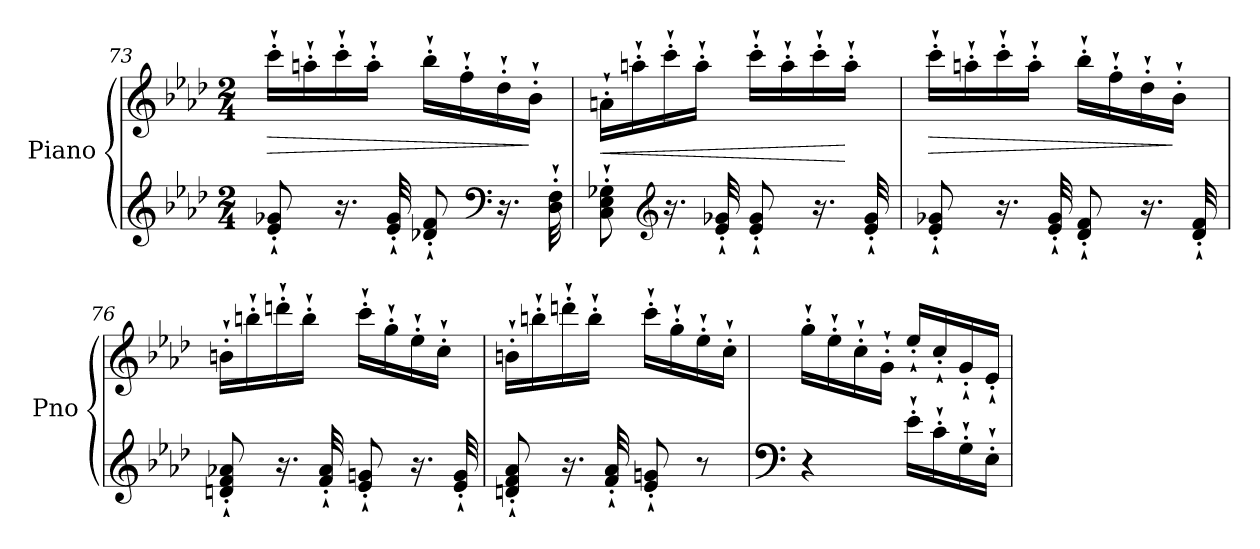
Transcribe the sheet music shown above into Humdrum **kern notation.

**kern	**kern	**dynam
*part1	*part1	*part1
*staff2	*staff1	*staff1/2
*I"Piano	*	*
*I'Pno	*	*
*clefG2	*clefG2	*
*k[b-e-a-d-]	*k[b-e-a-d-]	*
*M2/4	*M2/4	*
=73	=73	=73
!	!	!LO:HP:b
8e-/'` 8g-X/'`	16ccc'`\LL	>
.	16aan'`\	.
16.r	16ccc'`\	.
.	16aa'`\JJ	.
32e-/'` 32g-/'`	.	.
8d-X/'` 8f/'`	16bb-'`\LL	.
.	16ff'`\	.
*clefF4	*	*
16.r	16dd-'`\	.
.	16b-'`\JJ	]
32D-\'` 32F\'`	.	.
=74	=74	=74
!	!	!LO:HP:b
8C\'` 8E-\'` 8G-X\'`	16an'`\LL	<
.	16aan'`\	.
*clefG2	*	*
16.r	16ccc'`\	.
.	16aa'`\JJ	.
32e-/'` 32g-X/'`	.	.
8e-/'` 8g-/'`	16ccc'`\LL	.
.	16aa'`\	.
16.r	16ccc'`\	.
.	16aa'`\JJ	[
32e-/'` 32g-/'`	.	.
!!LO:LB:g=z
=75	=75	=75
!	!	!LO:HP:b
8e-/'` 8g-X/'`	16ccc'`\LL	>
.	16aan'`\	.
16.r	16ccc'`\	.
.	16aa'`\JJ	.
32e-/'` 32g-/'`	.	.
8d-/'` 8f/'`	16bb-'`\LL	.
.	16ff'`\	.
16.r	16dd-'`\	.
.	16b-'`\JJ	]
32d-/'` 32f/'`	.	.
!!LO:LB:g=z
=76	=76	=76
8dn/'` 8f/'` 8a-X/'`	16bn'`\LL	.
.	16bbn'`\	.
16.r	16dddn'`\	.
.	16bb'`\JJ	.
32f/'` 32a-/'`	.	.
8e-/'` 8gn/'`	16ccc'`\LL	.
.	16gg'`\	.
16.r	16ee-'`\	.
.	16cc'`\JJ	.
32e-/'` 32g/'`	.	.
=77	=77	=77
8dn/'` 8f/'` 8a-/'`	16bn'`\LL	.
.	16bbn'`\	.
16.r	16dddn'`\	.
.	16bb'`\JJ	.
32f/'` 32a-/'`	.	.
8e-/'` 8gn/'`	16ccc'`\LL	.
.	16gg'`\	.
8r	16ee-'`\	.
.	16cc'`\JJ	.
=78	=78	=78
*clefF4	*	*
4r	16gg'`\LL	.
.	16ee-'`\	.
.	16cc'`\	.
.	16g'`\JJ	.
16e-'`\LL	16ee-'`/LL	.
16c'`\	16cc'`/	.
16G'`\	16g'`/	.
16E-'`\JJ	16e-'`/JJ	.
=	=	=
*-	*-	*-
